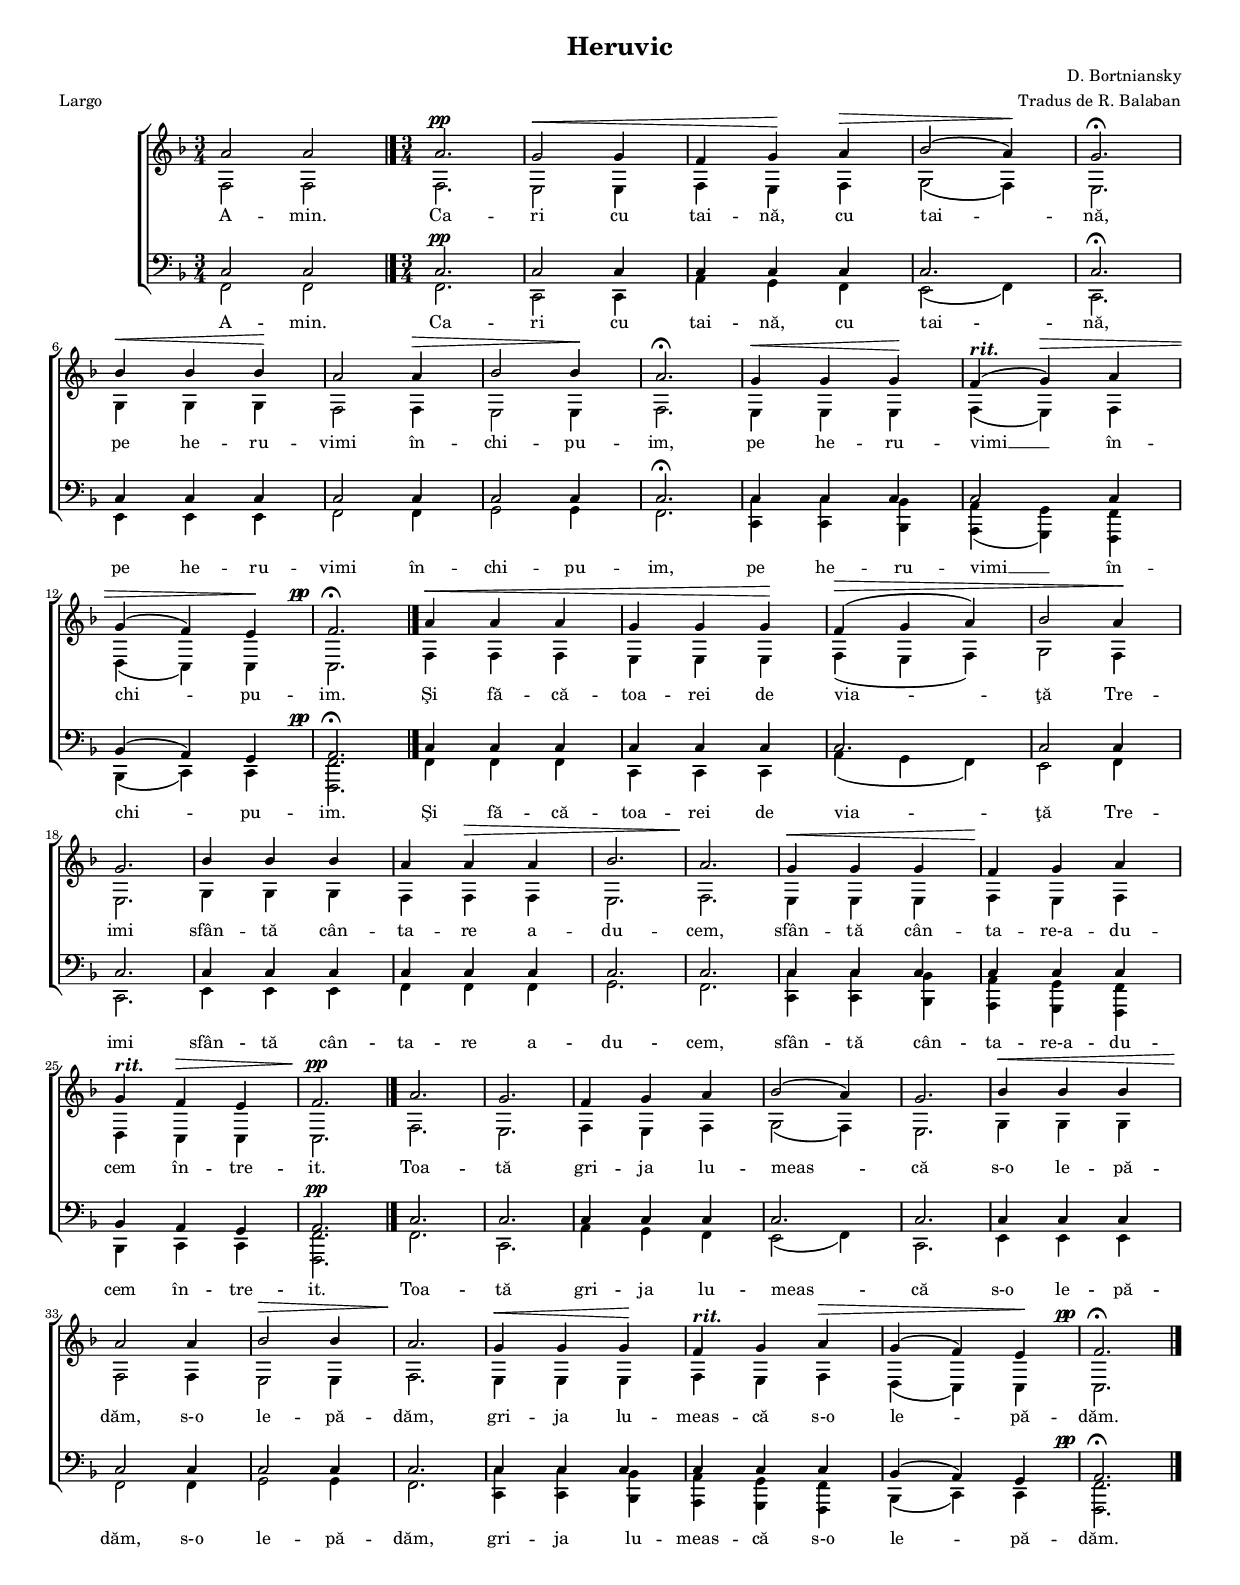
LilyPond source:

\version "2.12.0"
\include "defines.ly"
\include "preamble.ly"

\header {
  title = "Heruvic"
  composer = "D. Bortniansky"
  arranger = "Tradus de R. Balaban"
  meter = "Largo"
}

ppAndFermataMarkup = \markup{
  \hspace #-5.0
  \musicglyph #"p"
  \hspace #-1.0
  \musicglyph #"p"
  \hspace #1.0
  \musicglyph #"scripts.ufermata"
}

global = {
  \globalPreamble
  \key f \major
  \override Staff.TimeSignature #'break-visibility = #begin-of-line-invisible
  \time 3/4
}

womenWords = \lyricmode {
  A -- min.
  Ca -- ri cu tai -- nă, cu tai -- nă,
  pe he -- ru -- vimi în -- chi -- pu -- im,
  pe he -- ru -- vimi __ în -- chi -- pu -- im.

  Şi fă -- că -- toa -- rei de via -- ţă Tre -- imi
  sfân -- tă cân -- ta -- re a -- du -- cem,
  sfân -- tă cân -- ta -- re-a -- du -- cem în -- tre -- it.

  Toa -- tă gri -- ja lu -- meas -- că
  s-o le -- pă -- dăm, s-o le -- pă -- dăm,
  gri -- ja lu -- meas -- că s-o le -- pă -- dăm.
}

menWords = \womenWords

sopMusic = \relative {
  % Amin
  \cadenzaOn
  a'2 a2 \bar "|."
  \cadenzaOff
  \time 3/4

  % Cari cu taină, cu taină
  a2.^\pp
  g2^\< g4
  f4 g4\! a4^\>
  bes2( a4)\!
  g2.^\fermata

  % Pe heruvimi închipuim,
  bes4^\< bes4 bes4\!
  a2 a4^\>
  bes2 bes4\!
  a2.^\fermata

  % Pe heruvimi închipuim.
  g4^\< g4 g4\!
  f4(^\ritMarkup g4)^\> a4
  g4( f4) e4\!
  f2.^\ppAndFermataMarkup \bar "|."

  % Şi făcătoarei  de viaţă Treimi
  a4^\< a4 a4
  g4 g4 g4\!
  f4(^\> g4 a4)
  bes2 a4\!
  g2.

  % Sfântă cântare aducem,
  bes4 bes4 bes4
  a4 a4^\> a4
  bes2.
  a2.\!

  % Sfântă cântare+aducem întreit.
  g4^\< g4 g4
  f4\! g4 a4
  g4^\ritMarkup f4^\> e4
  f2.\!^\pp \bar "|."

  % Toată grija lumească
  a2.
  g2.
  f4 g4 a4
  bes2 (a4)
  g2.

  % S-o lepădăm, s-o lepădăm,
  bes4^\< bes4 bes
  a2\! a4
  bes2^\> bes4
  a2.\!

  % Grija lumească s-o lepădăm.
  g4^\< g4 g4\!
  f4^\ritMarkup g4 a4^\>
  g4( f4) e4\!
  f2.^\ppAndFermataMarkup \bar "|."
}

altoMusic = \relative {
  % Amin
  \cadenzaOn
  f2 f2
  \cadenzaOff
  \time 3/4

  % Cari cu taină, cu taină
  f2.
  e2 e4
  f4 e4 f4
  g2( f4)
  e2.

  % Pe heruvimi închipuim,
  g4 g4 g4
  f2 f4
  e2 e4
  f2.

  % Pe heruvimi închipuim.
  e4 e4 e4
  f4( e4) f4
  d4( c4) c4
  c2.

  % Şi făcătoarei  de viaţă Treimi
  f4 f4 f4
  e4 e4 e4
  f4( e4 f4)
  g2 f4
  e2.

  % Sfântă cântare aducem,
  g4 g4 g4
  f4 f4 f4
  e2.
  f2.

  % Sfântă cântare+aducem întreit.
  e4 e4 e4
  f4 e4 f4
  d4 c4 c4
  c2.

  % Toată grija lumească
  f2.
  e2.
  f4 e4 f4
  g2( f4)
  e2.

  % S-o lepădăm, s-o lepădăm,
  g4 g4 g4
  f2 f4
  e2 e4
  f2.

  % Grija lumească s-o lepădăm.
  e4 e4 e4
  f4 e4 f4
  d4( c4) c4
  c2.
}

tenorMusic = \relative {
  % Amin
  \cadenzaOn
  c2 c2
  \cadenzaOff
  \time 3/4

  % Cari cu taină, cu taină
  c2.^\pp
  c2 c4
  c4 c4 c4
  c2.
  c2.^\fermata

  % Pe heruvimi închipuim,
  c4 c4 c4
  c2 c4
  c2 c4
  c2.^\fermata

  % Pe heruvimi închipuim.
  c4 c4 c4
  c2 c4
  bes4( a4) g4
  a2.^\ppAndFermataMarkup

  % Şi făcătoarei  de viaţă Treimi
  c4 c4 c4
  c4 c4 c4
  c2.
  c2 c4
  c2.

  % Sfântă cântare aducem,
  c4 c4 c4
  c4 c4 c4
  c2.
  c2.

  % Sfântă cântare+aducem întreit.
  c4 c4 c4
  c4 c4 c4
  bes4 a4 g4
  a2.^\pp

  % Toată grija lumească
  c2.
  c2.
  c4 c4 c4
  c2.
  c2.

  % S-o lepădăm, s-o lepădăm,
  c4 c4 c4
  c2 c4
  c2 c4
  c2.

  % Grija lumească s-o lepădăm.
  c4 c4 c4
  c4 c4 c4
  bes4( a4) g4
  a2.^\ppAndFermataMarkup
}

bassMusic = \relative {
  % Amin
  \cadenzaOn
  f,2 f2
  \cadenzaOff
  \time 3/4

  % Cari cu taină, cu taină
  f2.
  c2 c4
  a'4 g4 f4
  e2( f4)
  c2.

  % Pe heruvimi închipuim,
  e4 e4 e4
  f2 f4
  g2 g4
  f2.

  % Pe heruvimi închipuim.
  <c' c,>4 <c c,>4 <bes bes,>4
  <a a,>4( <g g,>4) <f f,>4
  bes,4( c4) c4
  <f f,>2.

  % Şi făcătoarei  de viaţă Treimi
  f4 f4 f4
  c4 c4 c4
  a'4( g4 f4)
  e2 f4
  c2.

  % Sfântă cântare aducem,
  e4 e4 e4
  f4 f4 f4
  g2.
  f2.

  % Sfântă cântare+aducem întreit.
  <c' c,>4 <c c,>4 <bes bes,>4
  <a a,>4 <g g,>4 <f f,>4
  bes,4 c4 c4
  <f f,>2.

  % Toată grija lumească
  f2.
  c2.
  a'4 g4 f4
  e2( f4)
  c2.

  % S-o lepădăm, s-o lepădăm,
  e4 e4 e4
  f2 f4
  g2 g4
  f2.

  % Grija lumească s-o lepădăm.
  <c' c,>4 <c c,>4 <bes bes,>4
  <a a,>4 <g g,>4 <f f,>4
  bes,4( c4) c4
  <f f,>2.
}

\include "two-staves.ly"
